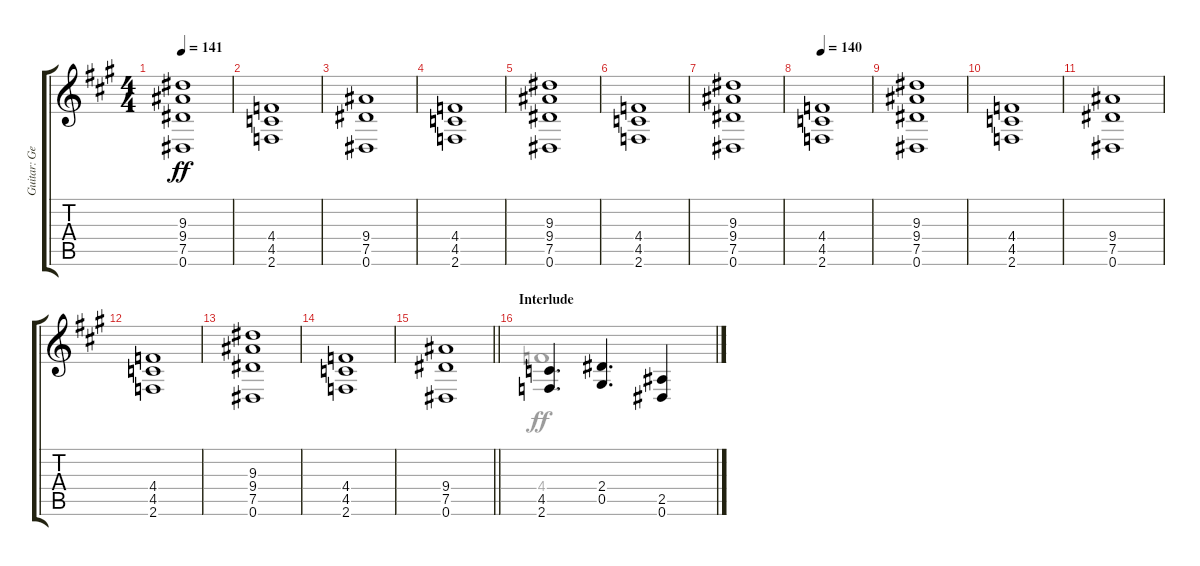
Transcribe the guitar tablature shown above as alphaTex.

\track ("Guitar: George" "Guitar: Ge") {instrument distortionguitar}
\staff {score tabs}
\tuning (Eb4 Bb3 Gb3 Db3 Ab2 Eb2) {hide}
\voice
\ts (4 4)
\tempo 141
\clef g2
\ks a
(9.3 9.4 7.5 0.6).1{dy ff} |
(4.4 4.5 2.6).1 |
(9.4 7.5 0.6).1 |
(4.4 4.5 2.6).1 |
(9.3 9.4 7.5 0.6).1 |
(4.4 4.5 2.6).1 |
(9.3 9.4 7.5 0.6).1 |
\tempo 140
(4.4 4.5 2.6).1 |
(9.3 9.4 7.5 0.6).1 |
(4.4 4.5 2.6).1 |
(9.4 7.5 0.6).1 |
(4.4 4.5 2.6).1 |
(9.3 9.4 7.5 0.6).1 |
(4.4 4.5 2.6).1 |
\barLineRight lightlight
(9.4 7.5 0.6).1 |
\section ("" "Interlude")
(4.5 2.6).4{d} (2.4 0.5).4{d} (2.5 0.6).4
\voice
\clef g2
\ottava regular
\simile none
\ks a
|
|
|
|
|
|
|
|
|
|
|
|
|
|
\barLineRight lightlight
|
4.4.1
